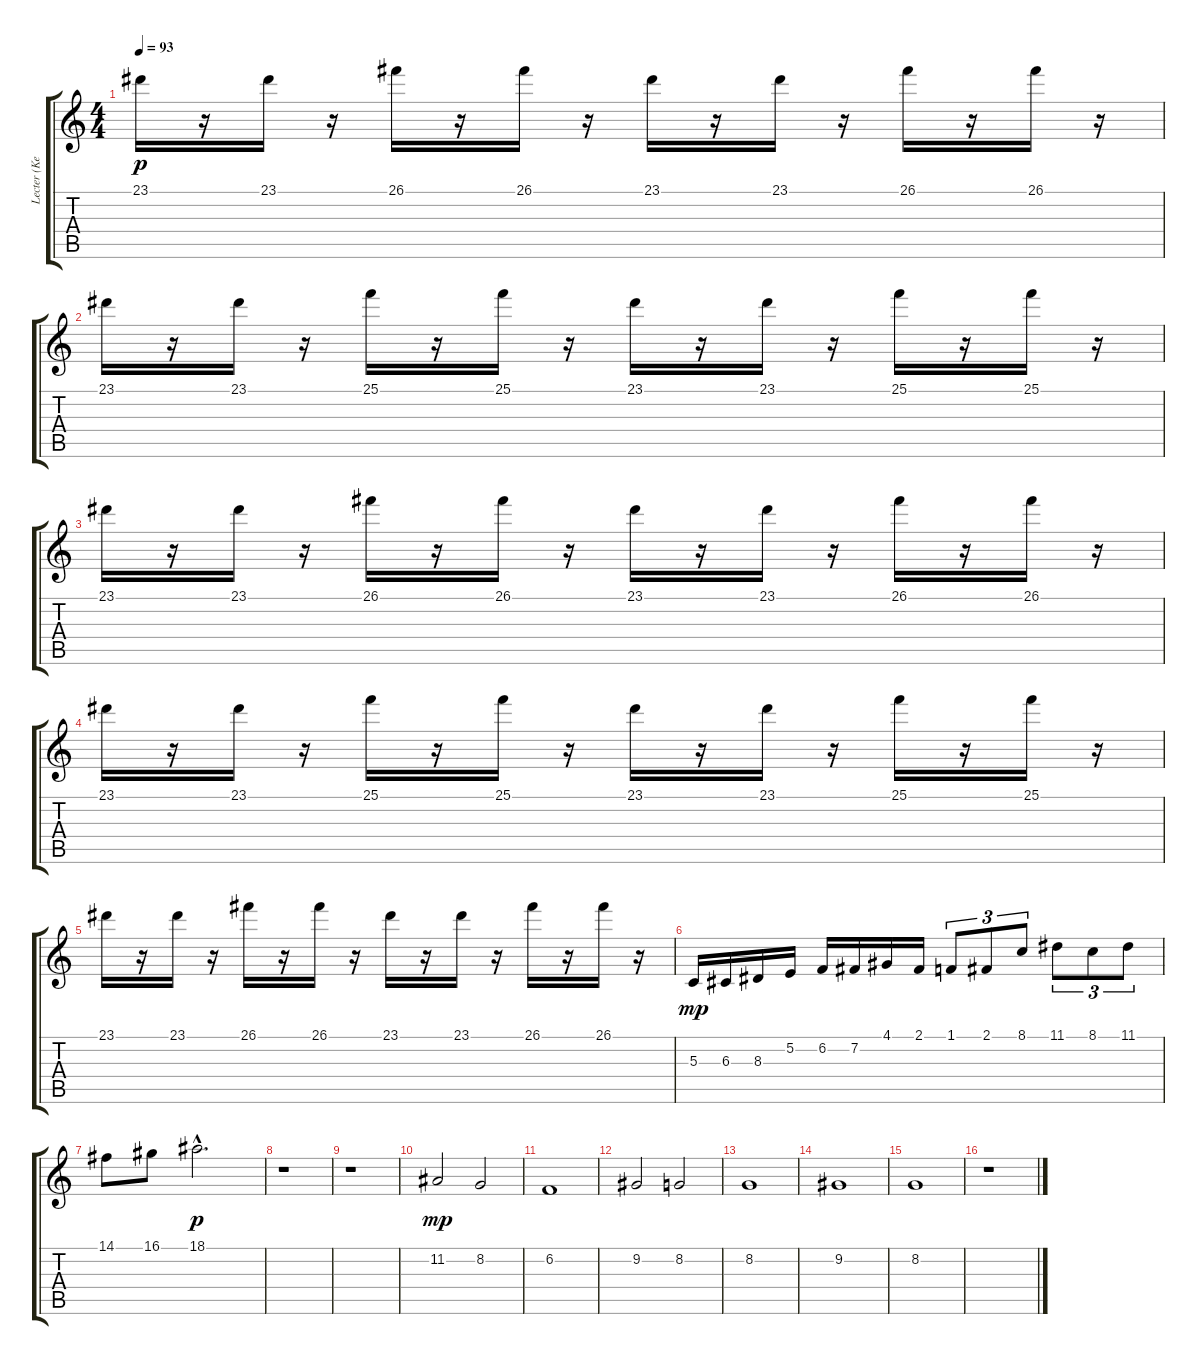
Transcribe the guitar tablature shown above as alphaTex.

\track ("Lecter (Keyb/Effects)" "Lecter (Ke") {instrument stringensemble1}
\staff {score tabs}
\tuning (E4 B3 G3 D3 A2 D2) {hide}
\ts (4 4)
\tempo 93
\clef g2
\ks c
23.1.16{dy p} r.16 23.1.16 r.16 26.1.16 r.16 26.1.16 r.16 23.1.16 r.16 23.1.16 r.16 26.1.16 r.16 26.1.16 r.16 |
23.1.16 r.16 23.1.16 r.16 25.1.16 r.16 25.1.16 r.16 23.1.16 r.16 23.1.16 r.16 25.1.16 r.16 25.1.16 r.16 |
23.1.16 r.16 23.1.16 r.16 26.1.16 r.16 26.1.16 r.16 23.1.16 r.16 23.1.16 r.16 26.1.16 r.16 26.1.16 r.16 |
23.1.16 r.16 23.1.16 r.16 25.1.16 r.16 25.1.16 r.16 23.1.16 r.16 23.1.16 r.16 25.1.16 r.16 25.1.16 r.16 |
23.1.16 r.16 23.1.16 r.16 26.1.16 r.16 26.1.16 r.16 23.1.16 r.16 23.1.16 r.16 26.1.16 r.16 26.1.16 r.16 |
5.3.16{dy mp instrument bassoon} 6.3.16 8.3.16 5.2.16 6.2.16 7.2.16 4.1.16 2.1.16 1.1.8{tu (3 2)} 2.1.8{tu (3 2)} 8.1.8{tu (3 2)} 11.1.8{tu (3 2)} 8.1.8{tu (3 2)} 11.1.8{tu (3 2)} |
14.1.8 16.1.8 18.1{hac}.2{d dy p} |
r.1 |
r.1 |
11.2.2{dy mp} 8.2.2 |
6.2.1 |
9.2.2 8.2.2 |
8.2.1 |
9.2.1 |
8.2.1 |
r.1
